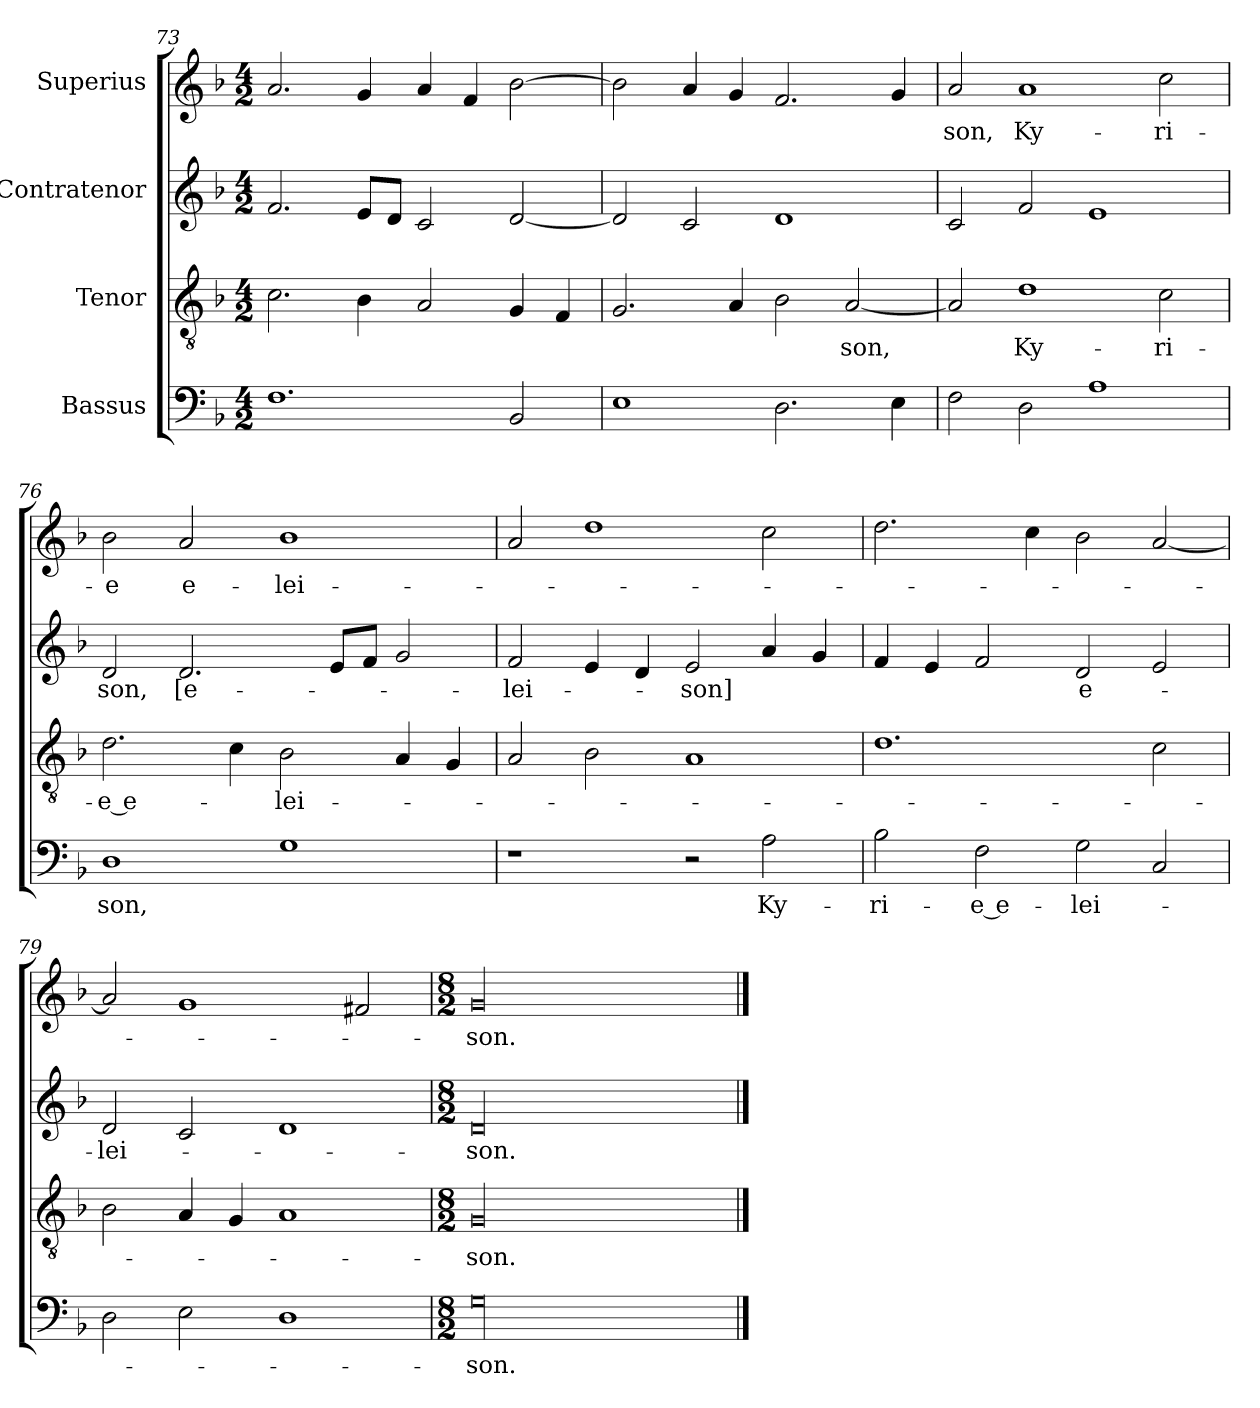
**kern	**text	**kern	**text	**kern	**text	**kern	**text
*part4	*part4	*part3	*part3	*part2	*part2	*part1	*part1
*staff4	*staff4	*staff3	*staff3	*staff2	*staff2	*staff1	*staff1
*I"Bassus	*	*I"Tenor	*	*I"Contratenor	*	*I"Superius	*
*clefF4	*	*clefGv2	*	*clefG2	*	*clefG2	*
*k[b-]	*	*k[b-]	*	*k[b-]	*	*k[b-]	*
*M4/2	*	*M4/2	*	*M4/2	*	*M4/2	*
=73	=73	=73	=73	=73	=73	=73	=73
1.F\	.	2.c\	.	2.f/	.	2.a/	.
.	.	4B-\	.	8e/L	.	4g/	.
.	.	.	.	8d/J	.	.	.
.	.	2A/	.	2c/	.	4a/	.
.	.	.	.	.	.	4f/	.
2BB-/	.	4G/	.	[2d/	.	[2b-\	.
.	.	4F/	.	.	.	.	.
=74	=74	=74	=74	=74	=74	=74	=74
1E\	.	2.G/	.	2d/]	.	2b-\]	.
.	.	.	.	2c/	.	4a/	.
.	.	4A/	.	.	.	4g/	.
2.D\	.	2B-\	.	1d/	.	2.f/	.
.	.	[2A/	-son,	.	.	.	.
4E\	.	.	.	.	.	4g/	.
=75	=75	=75	=75	=75	=75	=75	=75
2F\	.	2A/]	.	2c/	.	2a/	-son,
2D\	.	1d\	Ky-	2f/	.	1a/	Ky-
1A\	.	.	.	1e/	.	.	.
.	.	2c\	-ri-	.	.	2cc\	-ri-
=76	=76	=76	=76	=76	=76	=76	=76
1D\	-son,	2.d\	-e e-	2d/	-son,	2b-\	-e
.	.	.	.	2.d/	[e-	2a/	e-
.	.	4c\	.	.	.	.	.
1G\	.	2B-\	-lei-	.	.	1b-\	-lei-
.	.	.	.	8e/L	.	.	.
.	.	.	.	8f/J	.	.	.
.	.	4A/	.	2g/	.	.	.
.	.	4G/	.	.	.	.	.
=77	=77	=77	=77	=77	=77	=77	=77
1r	.	2A/	.	2f/	-lei-	2a/	.
.	.	2B-\	.	4e/	.	1dd\	.
.	.	.	.	4d/	.	.	.
2r	.	1A/	.	2e/	-son]	.	.
2A\	Ky-	.	.	4a/	.	2cc\	.
.	.	.	.	4g/	.	.	.
=78	=78	=78	=78	=78	=78	=78	=78
2B-\	-ri-	1.d\	.	4f/	.	2.dd\	.
.	.	.	.	4e/	.	.	.
2F\	-e e-	.	.	2f/	.	.	.
.	.	.	.	.	.	4cc\	.
2G\	-lei-	.	.	2d/	e-	2b-\	.
2C/	.	2c\	.	2e/	.	[2a/	.
=79	=79	=79	=79	=79	=79	=79	=79
2D\	.	2B-\	.	2d/	-lei-	2a/]	.
2E\	.	4A/	.	2c/	.	1g/	.
.	.	4G/	.	.	.	.	.
1D\	.	1A/	.	1d/	.	.	.
.	.	.	.	.	.	2f#X/	.
=80	=80	=80	=80	=80	=80	=80	=80
*M8/2	*	*M8/2	*	*M8/2	*	*M8/2	*
00G\	-son.	00G/	-son.	00d/	-son.	00g/	-son.
==	==	==	==	==	==	==	==
*-	*-	*-	*-	*-	*-	*-	*-
